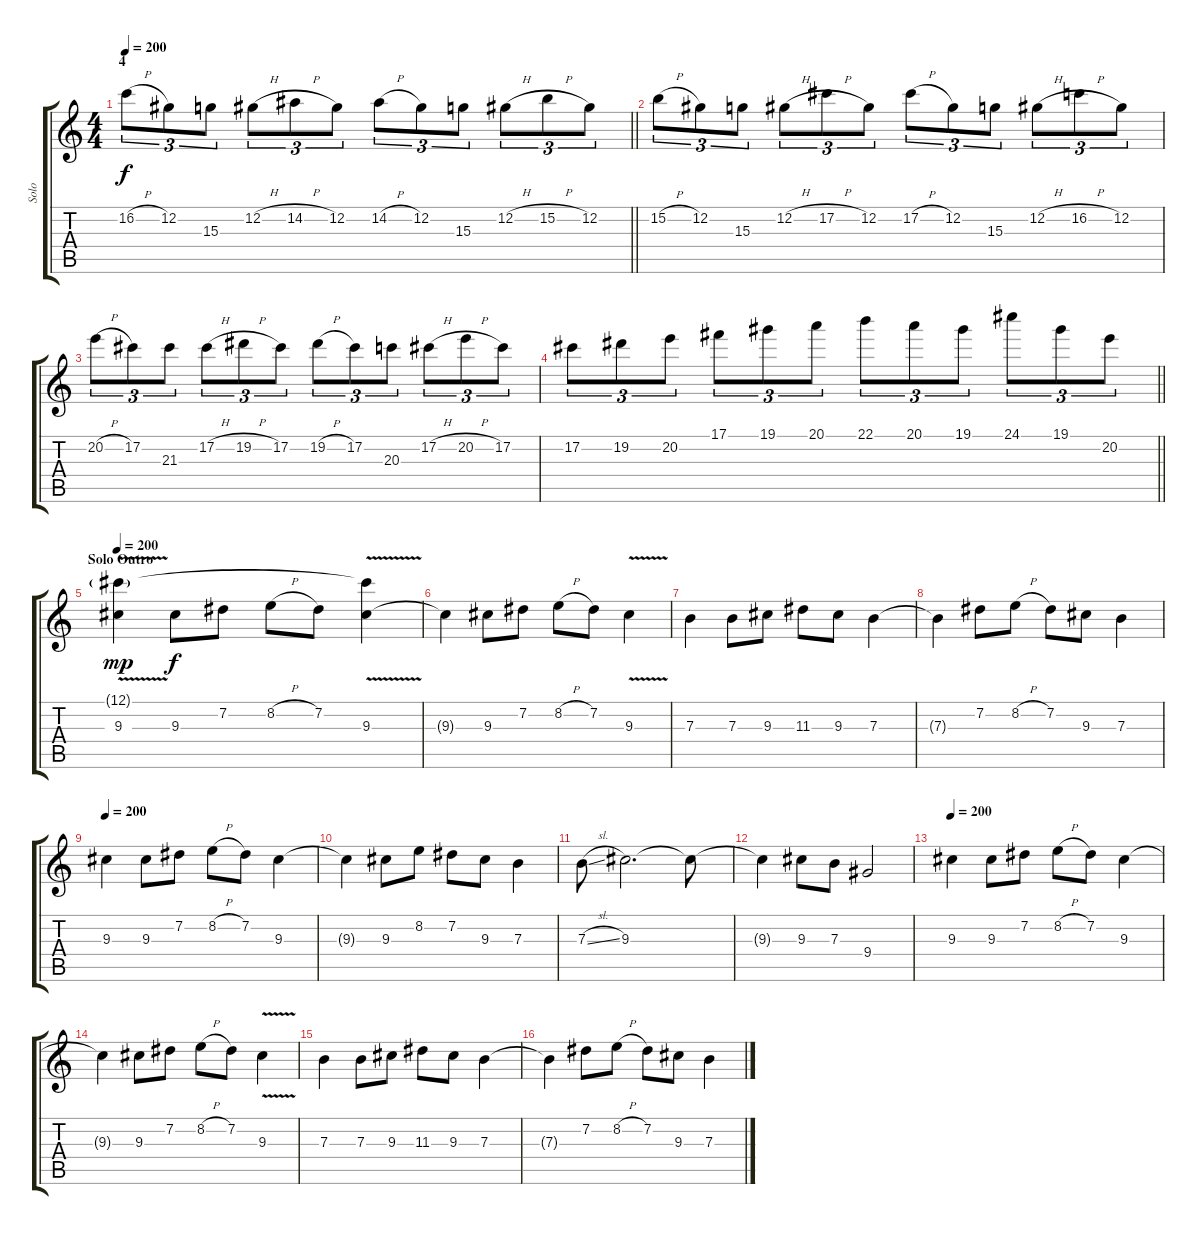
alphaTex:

\track ("Solo" "Solo") {instrument overdrivenguitar}
\staff {score tabs}
\tuning (Db4 Ab3 E3 B2 Gb2 Db2) {hide}
\ts (4 4)
\section ("" "4")
\tempo 200
\clef g2
\barLineRight lightlight
\ks c
16.2{h}.8{tu (3 2) dy f} 12.2.8{tu (3 2)} 15.3.8{tu (3 2)} 12.2{h}.8{tu (3 2)} 14.2{h}.8{tu (3 2)} 12.2.8{tu (3 2)} 14.2{h}.8{tu (3 2)} 12.2.8{tu (3 2)} 15.3.8{tu (3 2)} 12.2{h}.8{tu (3 2)} 15.2{h}.8{tu (3 2)} 12.2.8{tu (3 2)} |
15.2{h}.8{tu (3 2)} 12.2.8{tu (3 2)} 15.3.8{tu (3 2)} 12.2{h}.8{tu (3 2)} 17.2{h}.8{tu (3 2)} 12.2.8{tu (3 2)} 17.2{h}.8{tu (3 2)} 12.2.8{tu (3 2)} 15.3.8{tu (3 2)} 12.2{h}.8{tu (3 2)} 16.2{h}.8{tu (3 2)} 12.2.8{tu (3 2)} |
20.2{h}.8{tu (3 2)} 17.2.8{tu (3 2)} 21.3.8{tu (3 2)} 17.2{h}.8{tu (3 2)} 19.2{h}.8{tu (3 2)} 17.2.8{tu (3 2)} 19.2{h}.8{tu (3 2)} 17.2.8{tu (3 2)} 20.3.8{tu (3 2)} 17.2{h}.8{tu (3 2)} 20.2{h}.8{tu (3 2)} 17.2.8{tu (3 2)} |
\barLineRight lightlight
17.2.8{tu (3 2)} 19.2.8{tu (3 2)} 20.2.8{tu (3 2)} 17.1.8{tu (3 2)} 19.1.8{tu (3 2)} 20.1.8{tu (3 2)} 22.1.8{tu (3 2)} 20.1.8{tu (3 2)} 19.1.8{tu (3 2)} 24.1.8{tu (3 2)} 19.1.8{tu (3 2)} 20.2.8{tu (3 2)} |
\section ("" "Solo Outro")
\tempo 200
(12.1{v g} 9.3).4{dy mp} 9.3.8{dy f} 7.2.8 8.2{h}.8 7.2.8 (12.1{t} 9.3).4 |
9.3{t}.4 9.3.8 7.2.8 8.2{h}.8 7.2.8 9.3{v}.4 |
7.3.4 7.3.8 9.3.8 11.3.8 9.3.8 7.3.4 |
7.3{t}.4 7.2.8 8.2{h}.8 7.2.8 9.3.8 7.3.4 |
\tempo 200
9.3.4 9.3.8 7.2.8 8.2{h}.8 7.2.8 9.3.4 |
9.3{t}.4 9.3.8 8.2.8 7.2.8 9.3.8 7.3.4 |
7.3{sl}.8 9.3.2{d} 9.3{t}.8 |
9.3{t}.4 9.3.8 7.3.8 9.4.2 |
\tempo 200
9.3.4{volume 0} 9.3.8 7.2.8 8.2{h}.8 7.2.8 9.3.4 |
9.3{t}.4 9.3.8 7.2.8 8.2{h}.8 7.2.8 9.3{v}.4 |
7.3.4 7.3.8 9.3.8 11.3.8 9.3.8 7.3.4 |
7.3{t}.4 7.2.8 8.2{h}.8 7.2.8 9.3.8 7.3.4
